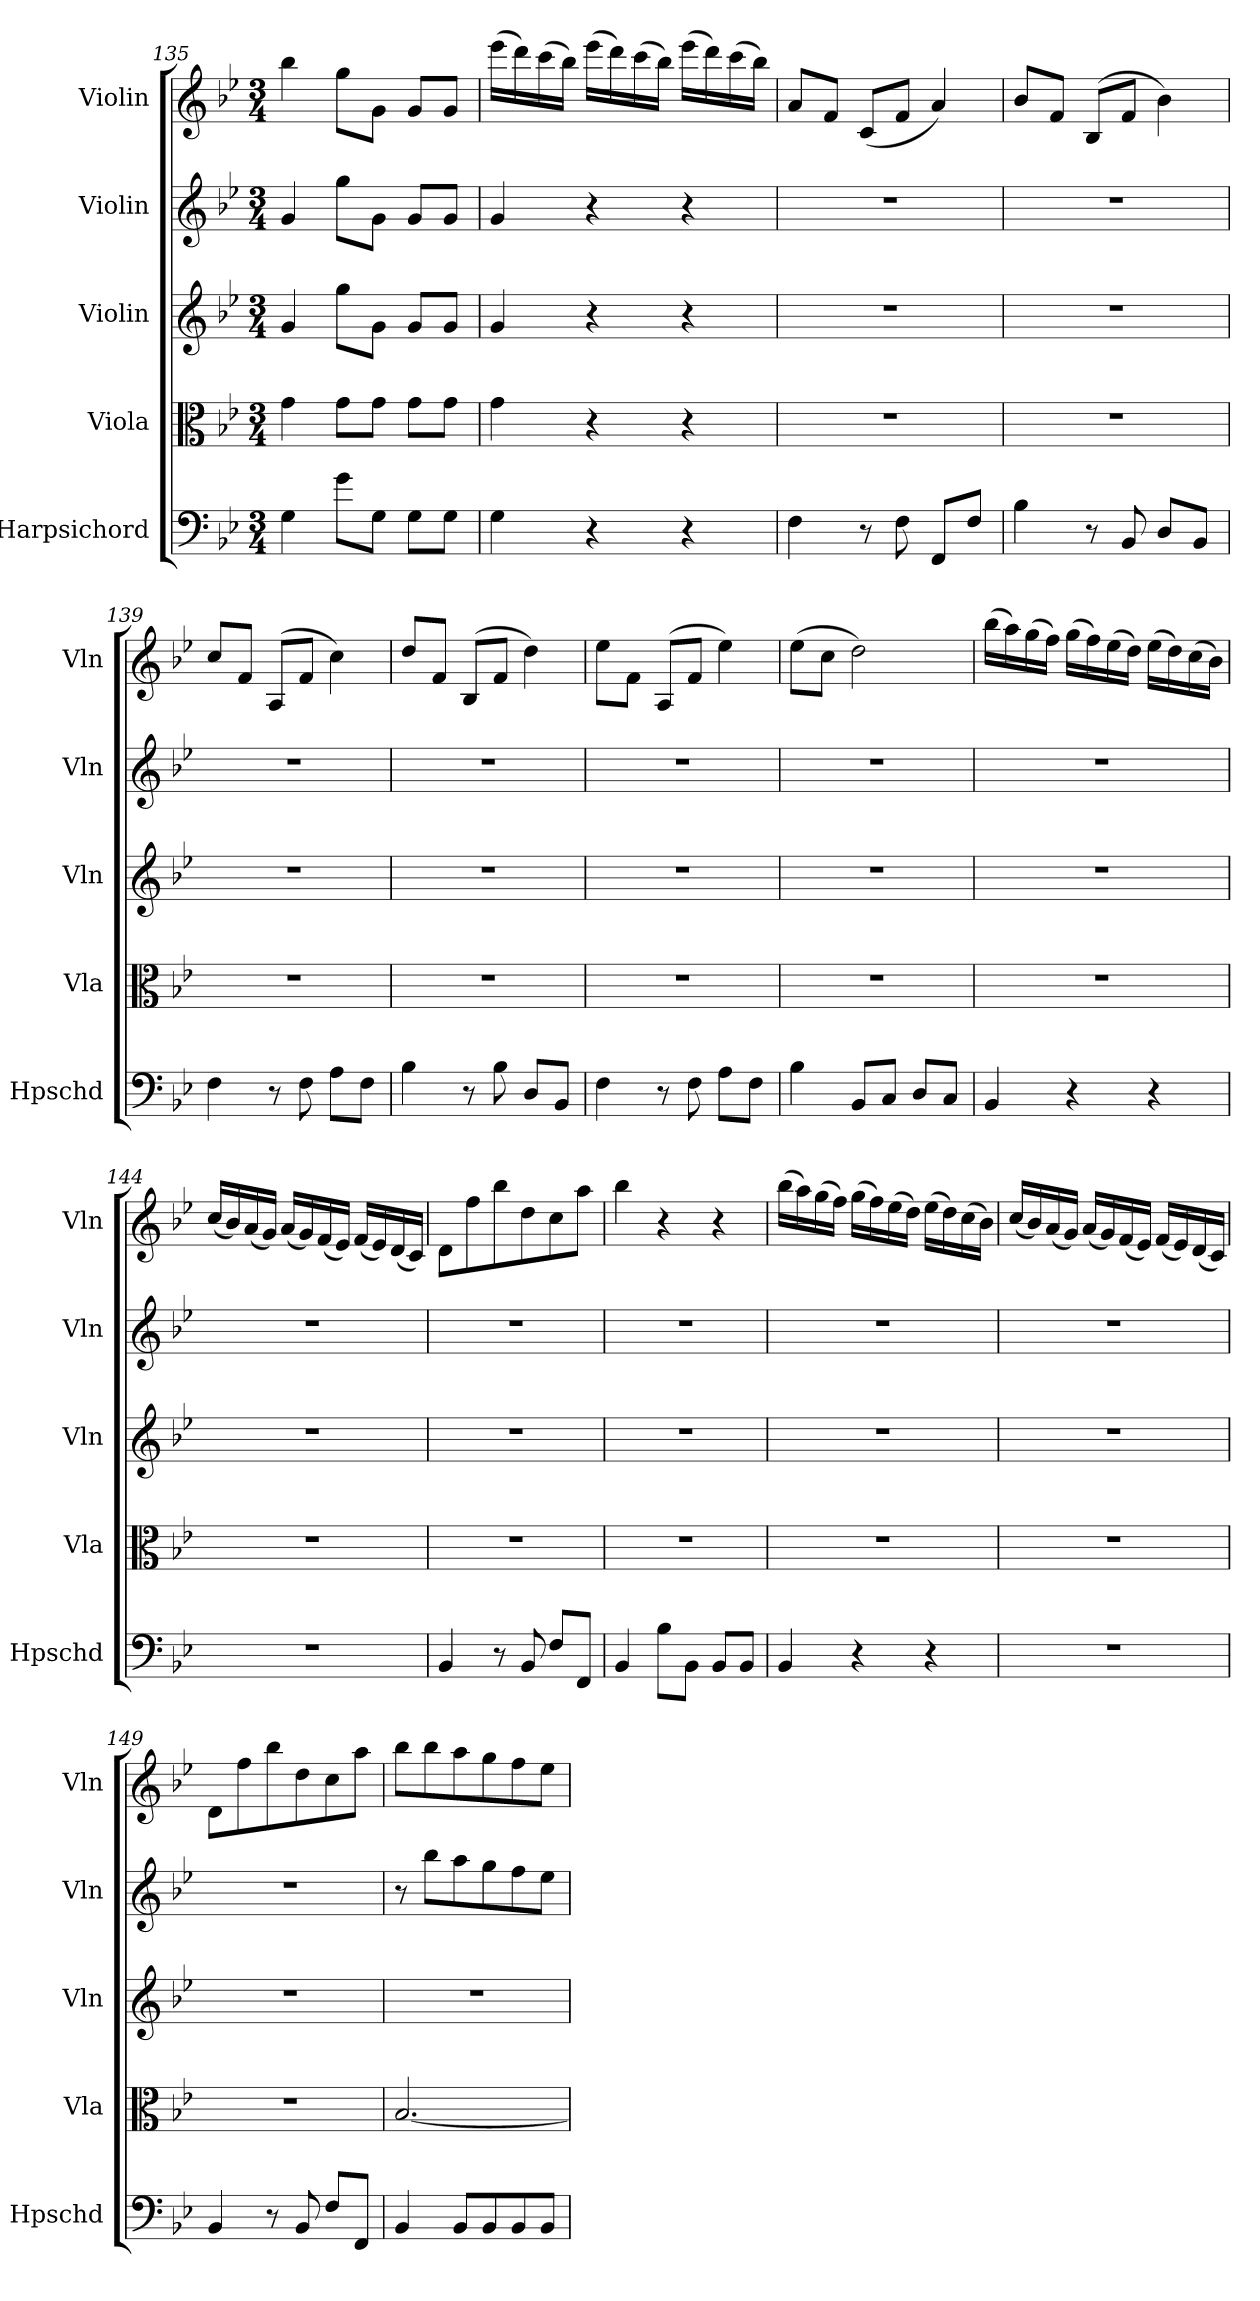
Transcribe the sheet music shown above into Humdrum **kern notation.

**kern	**kern	**kern	**kern	**kern
*part5	*part4	*part3	*part2	*part1
*staff5	*staff4	*staff3	*staff2	*staff1
*I"Harpsichord	*I"Viola	*I"Violin	*I"Violin	*I"Violin
*I'Hpschd	*I'Vla	*I'Vln	*I'Vln	*I'Vln
*clefF4	*clefC3	*clefG2	*clefG2	*clefG2
*k[b-e-]	*k[b-e-]	*k[b-e-]	*k[b-e-]	*k[b-e-]
*B-:	*B-:	*B-:	*B-:	*B-:
*M3/4	*M3/4	*M3/4	*M3/4	*M3/4
=135	=135	=135	=135	=135
4G\	4g\	4g/	4g/	4bb-\
8g\L	8g\L	8gg\L	8gg\L	8gg\L
8G\J	8g\J	8g\J	8g\J	8g\J
8G\L	8g\L	8g/L	8g/L	8g/L
8G\J	8g\J	8g/J	8g/J	8g/J
=136	=136	=136	=136	=136
4G\	4g\	4g/	4g/	(16eee-\LL
.	.	.	.	16ddd\)
.	.	.	.	(16ccc\
.	.	.	.	16bb-\JJ)
4r	4r	4r	4r	(16eee-\LL
.	.	.	.	16ddd\)
.	.	.	.	(16ccc\
.	.	.	.	16bb-\JJ)
4r	4r	4r	4r	(16eee-\LL
.	.	.	.	16ddd\)
.	.	.	.	(16ccc\
.	.	.	.	16bb-\JJ)
=137	=137	=137	=137	=137
4F\	2.r	2.r	2.r	8a/L
.	.	.	.	8f/J
8r	.	.	.	(8c/L
8F\	.	.	.	8f/J
8FF/L	.	.	.	4a/)
8F/J	.	.	.	.
=138	=138	=138	=138	=138
4B-\	2.r	2.r	2.r	8b-/L
.	.	.	.	8f/J
8r	.	.	.	(8B-/L
8BB-/	.	.	.	8f/J
8D/L	.	.	.	4b-\)
8BB-/J	.	.	.	.
=139	=139	=139	=139	=139
4F\	2.r	2.r	2.r	8cc/L
.	.	.	.	8f/J
8r	.	.	.	(8A/L
8F\	.	.	.	8f/J
8A\L	.	.	.	4cc\)
8F\J	.	.	.	.
=140	=140	=140	=140	=140
4B-\	2.r	2.r	2.r	8dd/L
.	.	.	.	8f/J
8r	.	.	.	(8B-/L
8B-\	.	.	.	8f/J
8D/L	.	.	.	4dd\)
8BB-/J	.	.	.	.
=141	=141	=141	=141	=141
4F\	2.r	2.r	2.r	8ee-\L
.	.	.	.	8f\J
8r	.	.	.	(8A/L
8F\	.	.	.	8f/J
8A\L	.	.	.	4ee-\)
8F\J	.	.	.	.
=142	=142	=142	=142	=142
4B-\	2.r	2.r	2.r	(8ee-\L
.	.	.	.	8cc\J
8BB-/L	.	.	.	2dd\)
8C/J	.	.	.	.
8D/L	.	.	.	.
8C/J	.	.	.	.
=143	=143	=143	=143	=143
4BB-/	2.r	2.r	2.r	(16bb-\LL
.	.	.	.	16aa\)
.	.	.	.	(16gg\
.	.	.	.	16ff\JJ)
4r	.	.	.	(16gg\LL
.	.	.	.	16ff\)
.	.	.	.	(16ee-\
.	.	.	.	16dd\JJ)
4r	.	.	.	(16ee-\LL
.	.	.	.	16dd\)
.	.	.	.	(16cc\
.	.	.	.	16b-\JJ)
=144	=144	=144	=144	=144
2.r	2.r	2.r	2.r	(16cc/LL
.	.	.	.	16b-/)
.	.	.	.	(16a/
.	.	.	.	16g/JJ)
.	.	.	.	(16a/LL
.	.	.	.	16g/)
.	.	.	.	(16f/
.	.	.	.	16e-/JJ)
.	.	.	.	(16f/LL
.	.	.	.	16e-/)
.	.	.	.	(16d/
.	.	.	.	16c/JJ)
=145	=145	=145	=145	=145
4BB-/	2.r	2.r	2.r	8d\L
.	.	.	.	8ff\
8r	.	.	.	8bb-\
8BB-/	.	.	.	8dd\
8F/L	.	.	.	8cc\
8FF/J	.	.	.	8aa\J
=146	=146	=146	=146	=146
4BB-/	2.r	2.r	2.r	4bb-\
8B-\L	.	.	.	4r
8BB-\J	.	.	.	.
8BB-/L	.	.	.	4r
8BB-/J	.	.	.	.
=147	=147	=147	=147	=147
4BB-/	2.r	2.r	2.r	(16bb-\LL
.	.	.	.	16aa\)
.	.	.	.	(16gg\
.	.	.	.	16ff\JJ)
4r	.	.	.	(16gg\LL
.	.	.	.	16ff\)
.	.	.	.	(16ee-\
.	.	.	.	16dd\JJ)
4r	.	.	.	(16ee-\LL
.	.	.	.	16dd\)
.	.	.	.	(16cc\
.	.	.	.	16b-\JJ)
=148	=148	=148	=148	=148
2.r	2.r	2.r	2.r	(16cc/LL
.	.	.	.	16b-/)
.	.	.	.	(16a/
.	.	.	.	16g/JJ)
.	.	.	.	(16a/LL
.	.	.	.	16g/)
.	.	.	.	(16f/
.	.	.	.	16e-/JJ)
.	.	.	.	(16f/LL
.	.	.	.	16e-/)
.	.	.	.	(16d/
.	.	.	.	16c/JJ)
=149	=149	=149	=149	=149
4BB-/	2.r	2.r	2.r	8d\L
.	.	.	.	8ff\
8r	.	.	.	8bb-\
8BB-/	.	.	.	8dd\
8F/L	.	.	.	8cc\
8FF/J	.	.	.	8aa\J
=150	=150	=150	=150	=150
4BB-/	[2.B-/	2.r	8r	8bb-\L
.	.	.	8bb-\L	8bb-\
8BB-/L	.	.	8aa\	8aa\
8BB-/	.	.	8gg\	8gg\
8BB-/	.	.	8ff\	8ff\
8BB-/J	.	.	8ee-\J	8ee-\J
=	=	=	=	=
*-	*-	*-	*-	*-
